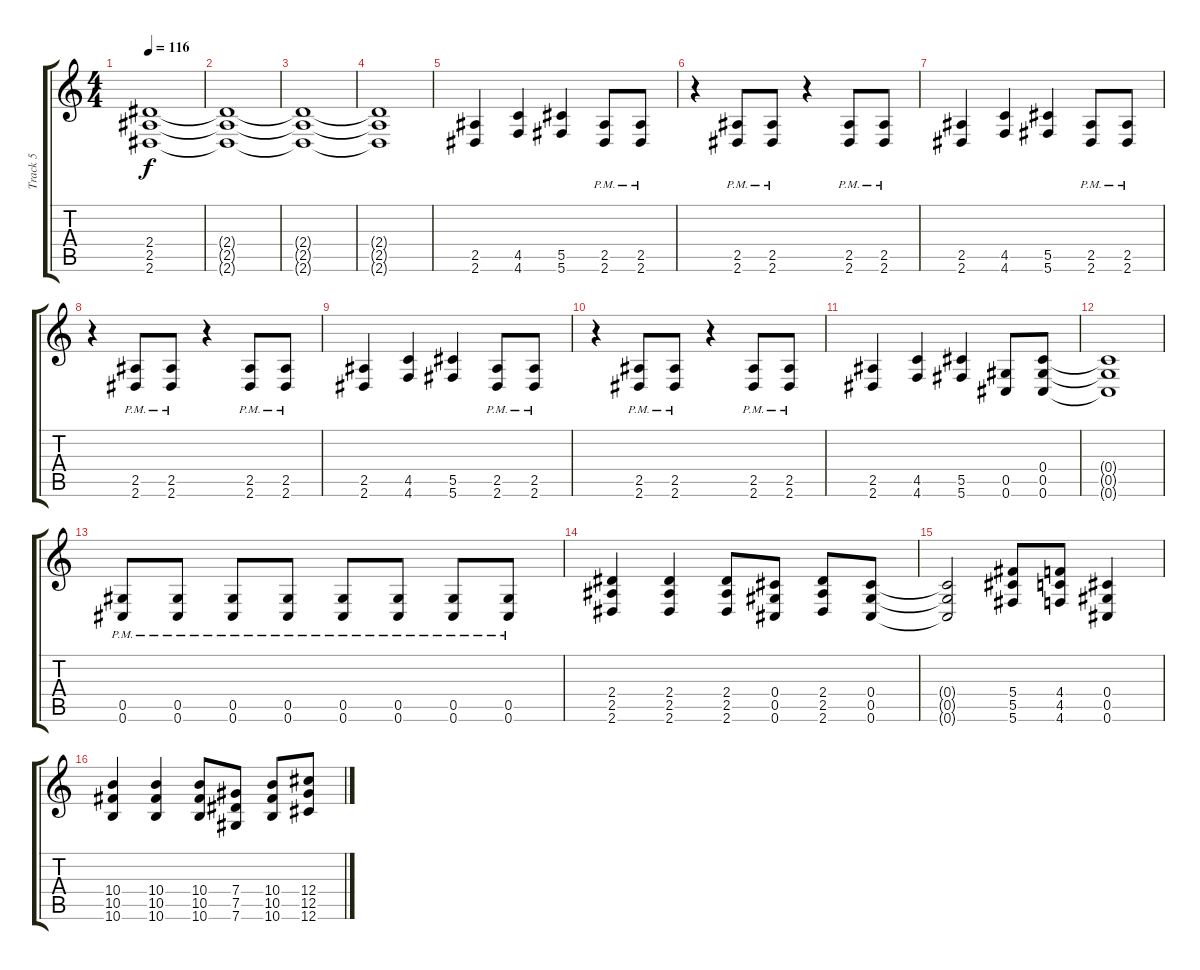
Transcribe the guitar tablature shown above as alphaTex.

\track ("Track 5" "Track 5") {instrument distortionguitar}
\staff {score tabs}
\tuning (Eb4 Bb3 Gb3 Db3 Ab2 Db2) {hide}
\ts (4 4)
\tempo 116
\clef g2
\ks c
(2.4 2.5 2.6).1{dy f} |
(2.4{t} 2.5{t} 2.6{t}).1 |
(2.4{t} 2.5{t} 2.6{t}).1 |
(2.4{t} 2.5{t} 2.6{t}).1 |
(2.5 2.6).4 (4.5 4.6).4 (5.5 5.6).4 (2.5{pm} 2.6{pm}).8 (2.5{pm} 2.6{pm}).8 |
r.4 (2.5{pm} 2.6{pm}).8 (2.5{pm} 2.6{pm}).8 r.4 (2.5{pm} 2.6{pm}).8 (2.5{pm} 2.6{pm}).8 |
(2.5 2.6).4 (4.5 4.6).4 (5.5 5.6).4 (2.5{pm} 2.6{pm}).8 (2.5{pm} 2.6{pm}).8 |
r.4 (2.5{pm} 2.6{pm}).8 (2.5{pm} 2.6{pm}).8 r.4 (2.5{pm} 2.6{pm}).8 (2.5{pm} 2.6{pm}).8 |
(2.5 2.6).4 (4.5 4.6).4 (5.5 5.6).4 (2.5{pm} 2.6{pm}).8 (2.5{pm} 2.6{pm}).8 |
r.4 (2.5{pm} 2.6{pm}).8 (2.5{pm} 2.6{pm}).8 r.4 (2.5{pm} 2.6{pm}).8 (2.5{pm} 2.6{pm}).8 |
(2.5 2.6).4 (4.5 4.6).4 (5.5 5.6).4 (0.5 0.6).8 (0.4 0.5 0.6).8 |
(0.4{t} 0.5{t} 0.6{t}).1 |
(0.5{pm} 0.6{pm}).8 (0.5{pm} 0.6{pm}).8 (0.5{pm} 0.6{pm}).8 (0.5{pm} 0.6{pm}).8 (0.5{pm} 0.6{pm}).8 (0.5{pm} 0.6{pm}).8 (0.5{pm} 0.6{pm}).8 (0.5{pm} 0.6{pm}).8 |
(2.4 2.5 2.6).4 (2.4 2.5 2.6).4 (2.4 2.5 2.6).8 (0.4 0.5 0.6).8 (2.4 2.5 2.6).8 (0.4 0.5 0.6).8 |
(0.4{t} 0.5{t} 0.6{t}).2 (5.4 5.5 5.6).8 (4.4 4.5 4.6).8 (0.4 0.5 0.6).4 |
(10.4 10.5 10.6).4 (10.4 10.5 10.6).4 (10.4 10.5 10.6).8 (7.4 7.5 7.6).8 (10.4 10.5 10.6).8 (12.4 12.5 12.6).8
